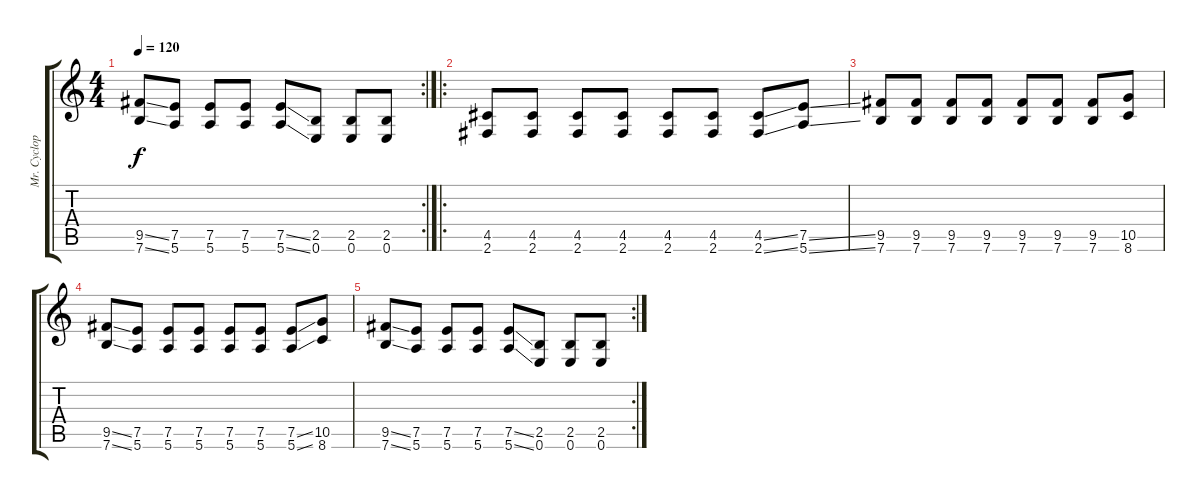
\track ("Mr. Cyclop  - Guitar" "Mr. Cyclop") {instrument distortionguitar}
\staff {score tabs}
\tuning (E4 B3 G3 D3 A2 E2) {hide}
\rc 2
\ts (4 4)
\tempo 120
\clef g2
\ks c
(9.5{ss} 7.6{ss}).8{dy f} (7.5 5.6).8 (7.5 5.6).8 (7.5 5.6).8 (7.5{ss} 5.6{ss}).8 (2.5 0.6).8 (2.5 0.6).8 (2.5 0.6).8 |
\ro
(4.5 2.6).8 (4.5 2.6).8 (4.5 2.6).8 (4.5 2.6).8 (4.5 2.6).8 (4.5 2.6).8 (4.5{ss} 2.6{ss}).8 (7.5{ss} 5.6{ss}).8 |
(9.5 7.6).8 (9.5 7.6).8 (9.5 7.6).8 (9.5 7.6).8 (9.5 7.6).8 (9.5 7.6).8 (9.5 7.6).8 (10.5 8.6).8 |
(9.5{ss} 7.6{ss}).8 (7.5 5.6).8 (7.5 5.6).8 (7.5 5.6).8 (7.5 5.6).8 (7.5 5.6).8 (7.5{ss} 5.6{ss}).8 (10.5 8.6).8 |
\rc 2
(9.5{ss} 7.6{ss}).8 (7.5 5.6).8 (7.5 5.6).8 (7.5 5.6).8 (7.5{ss} 5.6{ss}).8 (2.5 0.6).8 (2.5 0.6).8 (2.5 0.6).8
